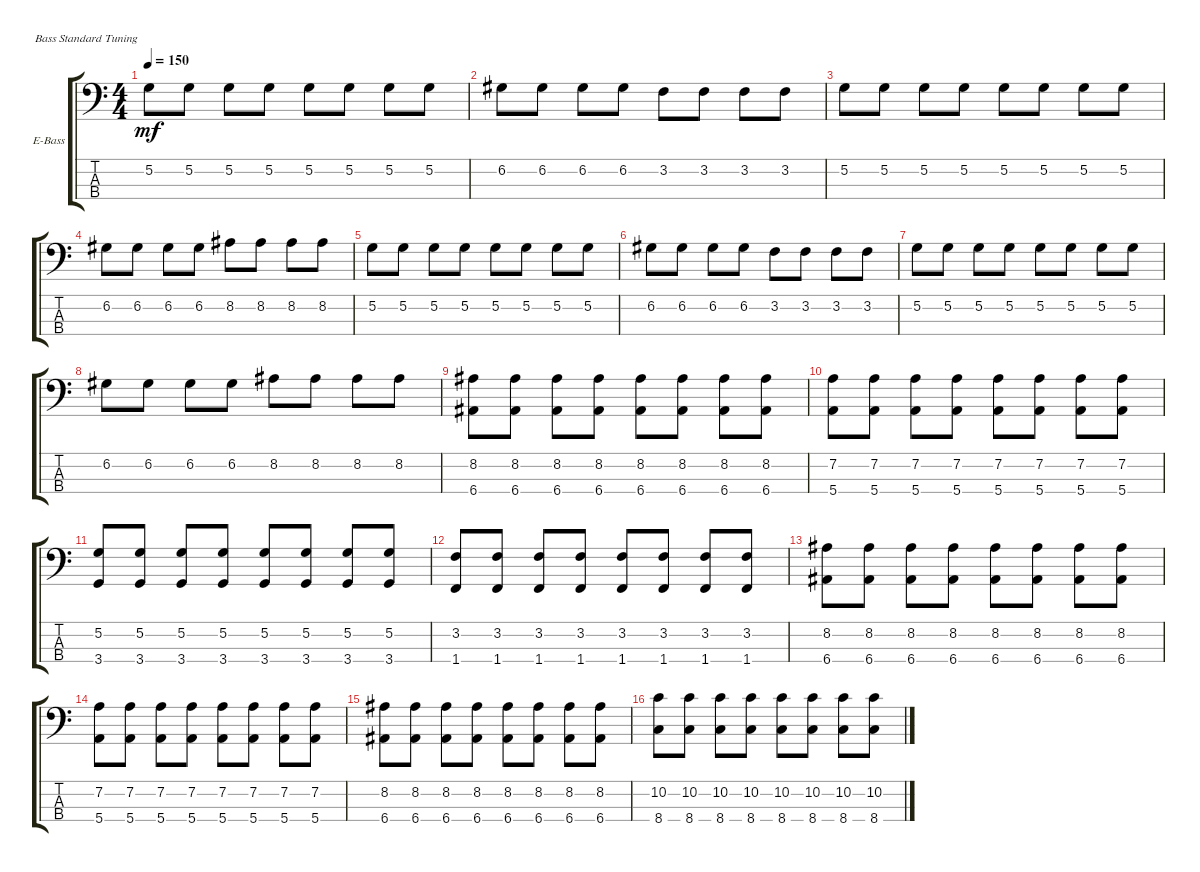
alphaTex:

\defaultSystemsLayout 4
\bracketExtendMode groupsimilarinstruments
\firstSystemTrackNameOrientation horizontal
\otherSystemsTrackNameOrientation horizontal
\track ("Electric Bass" "E-Bass") {instrument electricbassfinger}
\staff {score tabs}
\tuning (G2 D2 A1 E1)
\ts (4 4)
\tempo 150
\clef f4
\ks c
5.2.8{dy mf} 5.2.8 5.2.8 5.2.8 5.2.8 5.2.8 5.2.8 5.2.8 |
6.2.8 6.2.8 6.2.8 6.2.8 3.2.8 3.2.8 3.2.8 3.2.8 |
5.2.8 5.2.8 5.2.8 5.2.8 5.2.8 5.2.8 5.2.8 5.2.8 |
6.2.8 6.2.8 6.2.8 6.2.8 8.2.8 8.2.8 8.2.8 8.2.8 |
5.2.8 5.2.8 5.2.8 5.2.8 5.2.8 5.2.8 5.2.8 5.2.8 |
6.2.8 6.2.8 6.2.8 6.2.8 3.2.8 3.2.8 3.2.8 3.2.8 |
5.2.8 5.2.8 5.2.8 5.2.8 5.2.8 5.2.8 5.2.8 5.2.8 |
6.2.8 6.2.8 6.2.8 6.2.8 8.2.8 8.2.8 8.2.8 8.2.8 |
(6.4 8.2).8 (6.4 8.2).8 (6.4 8.2).8 (6.4 8.2).8 (6.4 8.2).8 (6.4 8.2).8 (6.4 8.2).8 (6.4 8.2).8 |
(5.4 7.2).8 (5.4 7.2).8 (5.4 7.2).8 (5.4 7.2).8 (5.4 7.2).8 (5.4 7.2).8 (5.4 7.2).8 (5.4 7.2).8 |
(3.4 5.2).8 (3.4 5.2).8 (3.4 5.2).8 (3.4 5.2).8 (3.4 5.2).8 (3.4 5.2).8 (3.4 5.2).8 (3.4 5.2).8 |
(1.4 3.2).8 (1.4 3.2).8 (1.4 3.2).8 (1.4 3.2).8 (1.4 3.2).8 (1.4 3.2).8 (1.4 3.2).8 (1.4 3.2).8 |
(6.4 8.2).8 (6.4 8.2).8 (6.4 8.2).8 (6.4 8.2).8 (6.4 8.2).8 (6.4 8.2).8 (6.4 8.2).8 (6.4 8.2).8 |
(5.4 7.2).8 (5.4 7.2).8 (5.4 7.2).8 (5.4 7.2).8 (5.4 7.2).8 (5.4 7.2).8 (5.4 7.2).8 (5.4 7.2).8 |
(6.4 8.2).8 (6.4 8.2).8 (6.4 8.2).8 (6.4 8.2).8 (6.4 8.2).8 (6.4 8.2).8 (6.4 8.2).8 (6.4 8.2).8 |
(8.4 10.2).8 (8.4 10.2).8 (8.4 10.2).8 (8.4 10.2).8 (8.4 10.2).8 (8.4 10.2).8 (8.4 10.2).8 (8.4 10.2).8
